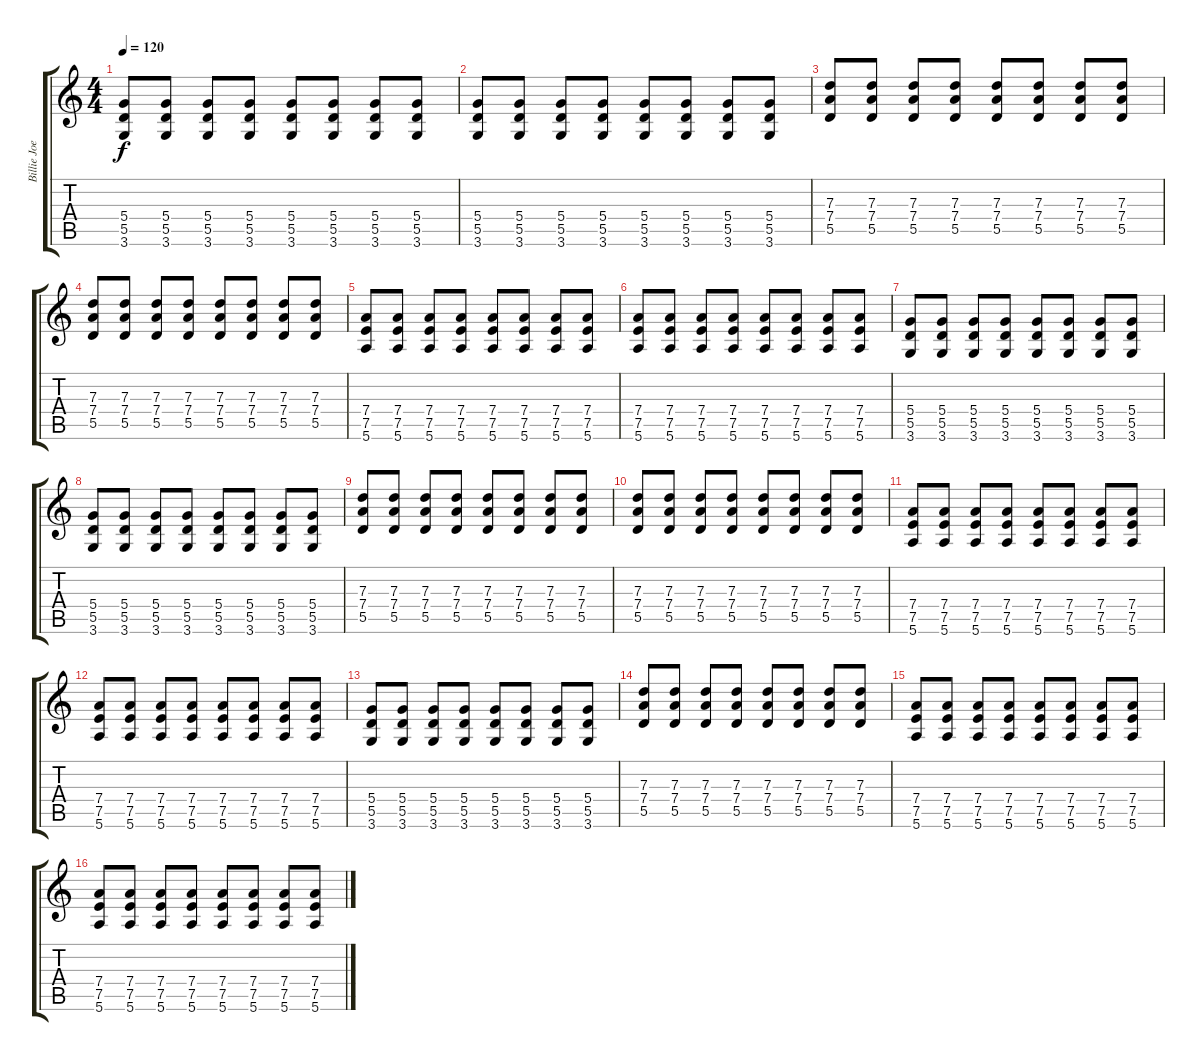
\track ("Billie Joe - Guitar" "Billie Joe") {instrument distortionguitar}
\staff {score tabs}
\tuning (E4 B3 G3 D3 A2 E2) {hide}
\ts (4 4)
\tempo 120
\clef g2
\ks c
(5.4 5.5 3.6).8{dy f volume 13 instrument electricguitarmuted} (5.4 5.5 3.6).8 (5.4 5.5 3.6).8 (5.4 5.5 3.6).8 (5.4 5.5 3.6).8 (5.4 5.5 3.6).8 (5.4 5.5 3.6).8 (5.4 5.5 3.6).8 |
(5.4 5.5 3.6).8{instrument electricguitarmuted} (5.4 5.5 3.6).8 (5.4 5.5 3.6).8 (5.4 5.5 3.6).8 (5.4 5.5 3.6).8 (5.4 5.5 3.6).8 (5.4 5.5 3.6).8 (5.4 5.5 3.6).8 |
(7.3 7.4 5.5).8 (7.3 7.4 5.5).8 (7.3 7.4 5.5).8 (7.3 7.4 5.5).8 (7.3 7.4 5.5).8 (7.3 7.4 5.5).8 (7.3 7.4 5.5).8 (7.3 7.4 5.5).8 |
(7.3 7.4 5.5).8 (7.3 7.4 5.5).8 (7.3 7.4 5.5).8 (7.3 7.4 5.5).8 (7.3 7.4 5.5).8 (7.3 7.4 5.5).8 (7.3 7.4 5.5).8 (7.3 7.4 5.5).8 |
(7.4 7.5 5.6).8 (7.4 7.5 5.6).8 (7.4 7.5 5.6).8 (7.4 7.5 5.6).8 (7.4 7.5 5.6).8 (7.4 7.5 5.6).8 (7.4 7.5 5.6).8 (7.4 7.5 5.6).8 |
(7.4 7.5 5.6).8 (7.4 7.5 5.6).8 (7.4 7.5 5.6).8 (7.4 7.5 5.6).8 (7.4 7.5 5.6).8 (7.4 7.5 5.6).8 (7.4 7.5 5.6).8 (7.4 7.5 5.6).8 |
(5.4 5.5 3.6).8{volume 13 instrument electricguitarmuted} (5.4 5.5 3.6).8 (5.4 5.5 3.6).8 (5.4 5.5 3.6).8 (5.4 5.5 3.6).8 (5.4 5.5 3.6).8 (5.4 5.5 3.6).8 (5.4 5.5 3.6).8 |
(5.4 5.5 3.6).8{instrument electricguitarmuted} (5.4 5.5 3.6).8 (5.4 5.5 3.6).8 (5.4 5.5 3.6).8 (5.4 5.5 3.6).8 (5.4 5.5 3.6).8 (5.4 5.5 3.6).8 (5.4 5.5 3.6).8 |
(7.3 7.4 5.5).8 (7.3 7.4 5.5).8 (7.3 7.4 5.5).8 (7.3 7.4 5.5).8 (7.3 7.4 5.5).8 (7.3 7.4 5.5).8 (7.3 7.4 5.5).8 (7.3 7.4 5.5).8 |
(7.3 7.4 5.5).8 (7.3 7.4 5.5).8 (7.3 7.4 5.5).8 (7.3 7.4 5.5).8 (7.3 7.4 5.5).8 (7.3 7.4 5.5).8 (7.3 7.4 5.5).8 (7.3 7.4 5.5).8 |
(7.4 7.5 5.6).8 (7.4 7.5 5.6).8 (7.4 7.5 5.6).8 (7.4 7.5 5.6).8 (7.4 7.5 5.6).8 (7.4 7.5 5.6).8 (7.4 7.5 5.6).8 (7.4 7.5 5.6).8 |
(7.4 7.5 5.6).8 (7.4 7.5 5.6).8 (7.4 7.5 5.6).8 (7.4 7.5 5.6).8 (7.4 7.5 5.6).8 (7.4 7.5 5.6).8 (7.4 7.5 5.6).8 (7.4 7.5 5.6).8 |
(5.4 5.5 3.6).8{instrument distortionguitar} (5.4 5.5 3.6).8 (5.4 5.5 3.6).8 (5.4 5.5 3.6).8 (5.4 5.5 3.6).8 (5.4 5.5 3.6).8 (5.4 5.5 3.6).8 (5.4 5.5 3.6).8 |
(7.3 7.4 5.5).8 (7.3 7.4 5.5).8 (7.3 7.4 5.5).8 (7.3 7.4 5.5).8 (7.3 7.4 5.5).8 (7.3 7.4 5.5).8 (7.3 7.4 5.5).8 (7.3 7.4 5.5).8 |
(7.4 7.5 5.6).8 (7.4 7.5 5.6).8 (7.4 7.5 5.6).8 (7.4 7.5 5.6).8 (7.4 7.5 5.6).8 (7.4 7.5 5.6).8 (7.4 7.5 5.6).8 (7.4 7.5 5.6).8 |
(7.4 7.5 5.6).8 (7.4 7.5 5.6).8 (7.4 7.5 5.6).8 (7.4 7.5 5.6).8 (7.4 7.5 5.6).8 (7.4 7.5 5.6).8 (7.4 7.5 5.6).8 (7.4 7.5 5.6).8
